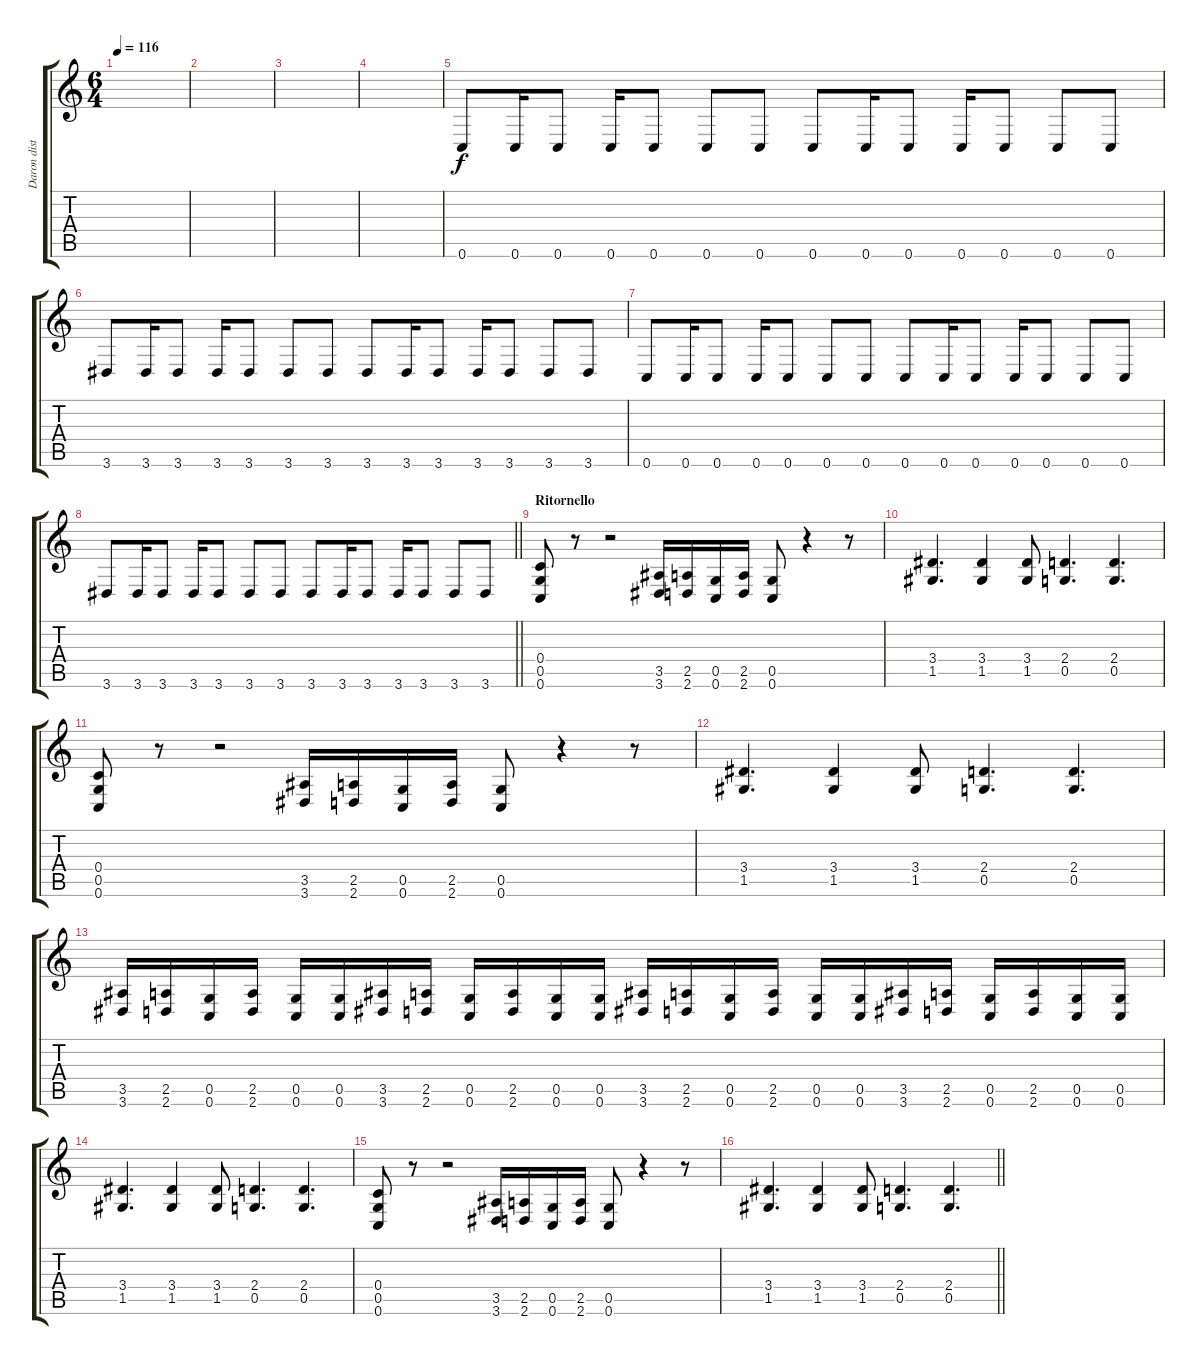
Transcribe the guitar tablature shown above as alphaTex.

\track ("Daron dist" "Daron dist") {instrument overdrivenguitar}
\staff {score tabs}
\tuning (D4 A3 F3 C3 G2 C2) {hide}
\ts (6 4)
\tempo 116
\clef g2
\ks c
|
|
|
|
0.6.8{volume 8} 0.6.16 0.6.8 0.6.16 0.6.8 0.6.8 0.6.8 0.6.8 0.6.16 0.6.8 0.6.16 0.6.8 0.6.8 0.6.8 |
3.6.8 3.6.16 3.6.8 3.6.16 3.6.8 3.6.8 3.6.8 3.6.8 3.6.16 3.6.8 3.6.16 3.6.8 3.6.8 3.6.8 |
0.6.8 0.6.16 0.6.8 0.6.16 0.6.8 0.6.8 0.6.8 0.6.8 0.6.16 0.6.8 0.6.16 0.6.8 0.6.8 0.6.8 |
\barLineRight lightlight
3.6.8{volume 16} 3.6.16 3.6.8 3.6.16 3.6.8 3.6.8 3.6.8 3.6.8 3.6.16 3.6.8 3.6.16 3.6.8 3.6.8 3.6.8 |
\section ("" "Ritornello")
(0.4 0.5 0.6).8{volume 16} r.8 r.2 (3.5 3.6).16 (2.5 2.6).16 (0.5 0.6).16 (2.5 2.6).16 (0.5 0.6).8 r.4 r.8 |
(3.4 1.5).4{d} (3.4 1.5).4 (3.4 1.5).8 (2.4 0.5).4{d} (2.4 0.5).4{d} |
(0.4 0.5 0.6).8 r.8 r.2 (3.5 3.6).16 (2.5 2.6).16 (0.5 0.6).16 (2.5 2.6).16 (0.5 0.6).8 r.4 r.8 |
(3.4 1.5).4{d} (3.4 1.5).4 (3.4 1.5).8 (2.4 0.5).4{d} (2.4 0.5).4{d} |
(3.5 3.6).16 (2.5 2.6).16 (0.5 0.6).16 (2.5 2.6).16 (0.5 0.6).16 (0.5 0.6).16 (3.5 3.6).16 (2.5 2.6).16 (0.5 0.6).16 (2.5 2.6).16 (0.5 0.6).16 (0.5 0.6).16 (3.5 3.6).16 (2.5 2.6).16 (0.5 0.6).16 (2.5 2.6).16 (0.5 0.6).16 (0.5 0.6).16 (3.5 3.6).16 (2.5 2.6).16 (0.5 0.6).16 (2.5 2.6).16 (0.5 0.6).16 (0.5 0.6).16 |
(3.4 1.5).4{d} (3.4 1.5).4 (3.4 1.5).8 (2.4 0.5).4{d} (2.4 0.5).4{d} |
(0.4 0.5 0.6).8 r.8 r.2 (3.5 3.6).16 (2.5 2.6).16 (0.5 0.6).16 (2.5 2.6).16 (0.5 0.6).8 r.4 r.8 |
\barLineRight lightlight
(3.4 1.5).4{d} (3.4 1.5).4 (3.4 1.5).8 (2.4 0.5).4{d} (2.4 0.5).4{d}
